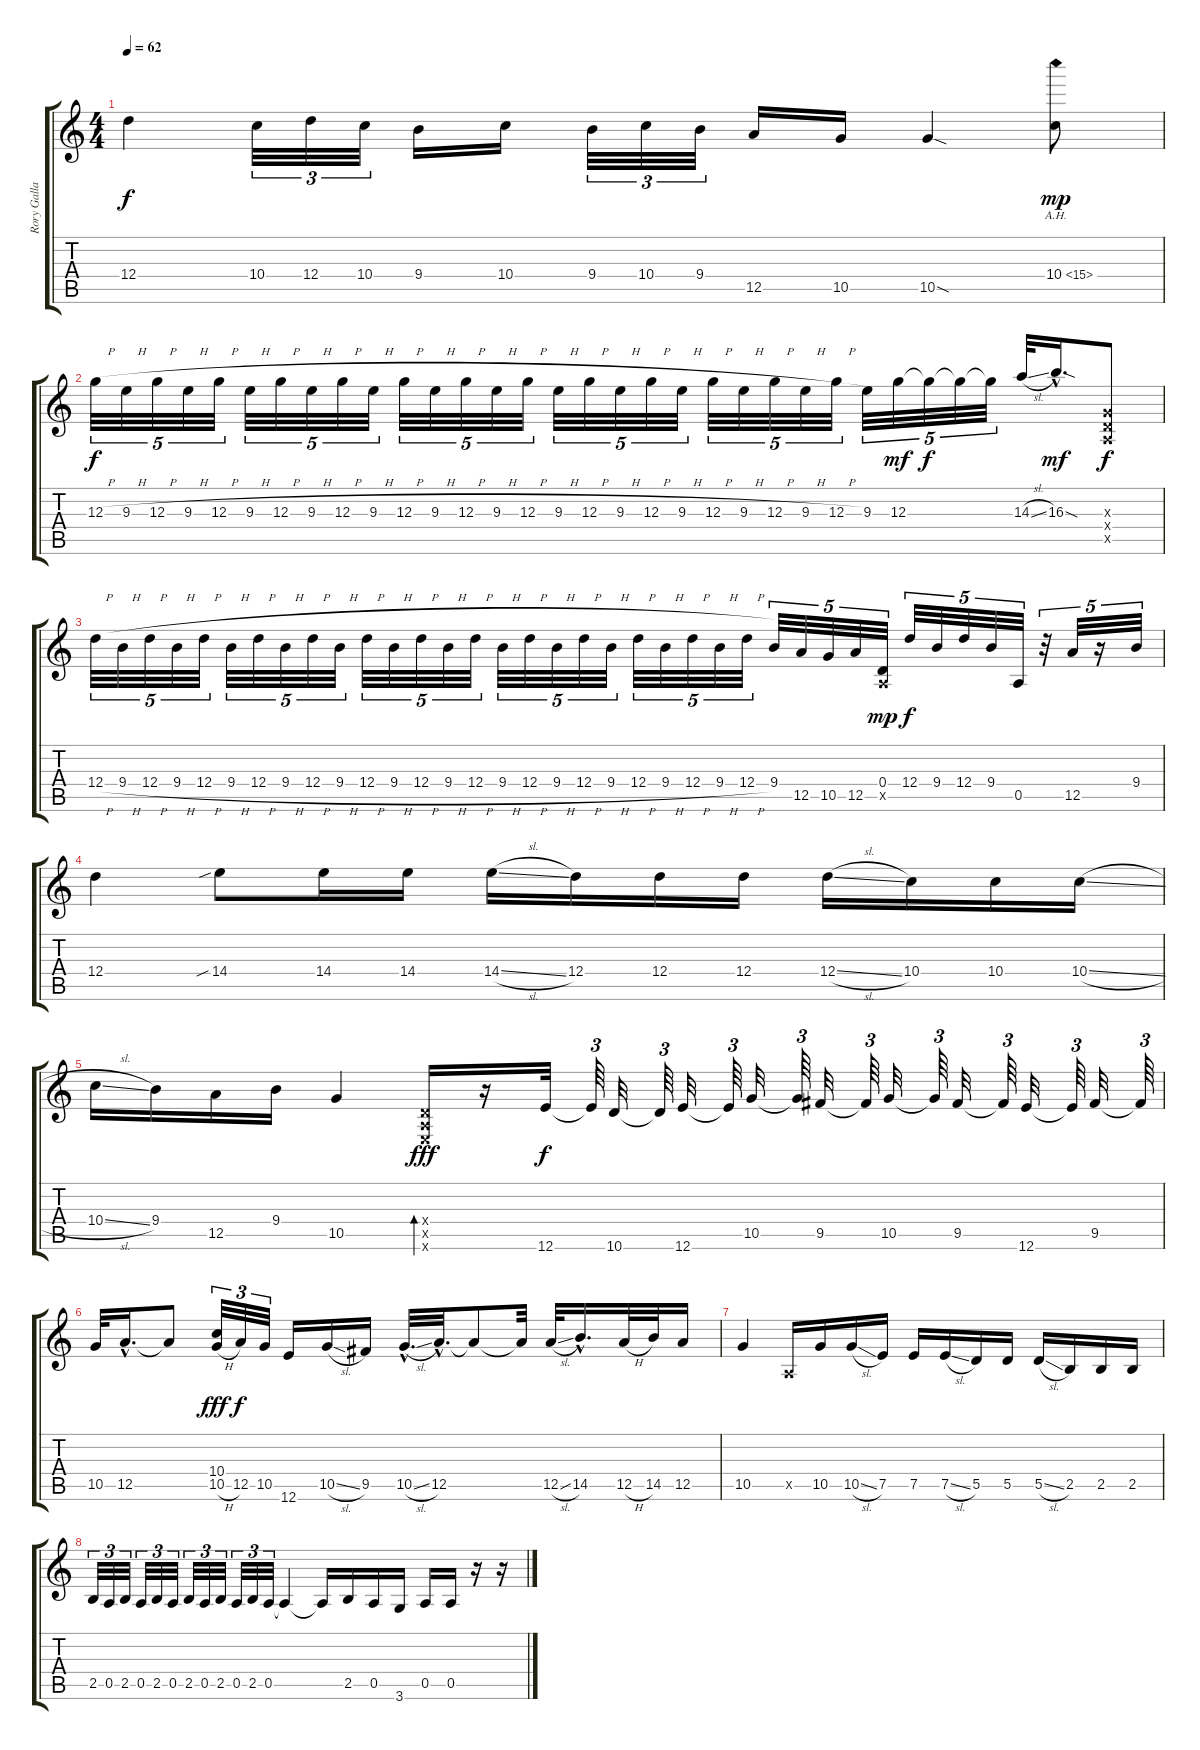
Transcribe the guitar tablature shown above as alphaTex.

\track ("Rory Gallagher" "Rory Galla") {instrument distortionguitar}
\staff {score tabs}
\tuning (E4 B3 G3 D3 A2 E2) {hide}
\ts (4 4)
\tempo 62
\clef g2
\ks c
12.4.4{dy f} 10.4.32{tu (3 2)} 12.4.32{tu (3 2)} 10.4.32{tu (3 2)} 9.4.16 10.4.16 9.4.32{tu (3 2)} 10.4.32{tu (3 2)} 9.4.32{tu (3 2)} 12.5.16 10.5.16 10.5{sod}.4 10.4{ah 5}.8{dy mp} |
12.3{h}.32{tu (5 4) dy f} 9.3{h}.32{tu (5 4)} 12.3{h}.32{tu (5 4)} 9.3{h}.32{tu (5 4)} 12.3{h}.32{tu (5 4)} 9.3{h}.32{tu (5 4)} 12.3{h}.32{tu (5 4)} 9.3{h}.32{tu (5 4)} 12.3{h}.32{tu (5 4)} 9.3{h}.32{tu (5 4)} 12.3{h}.32{tu (5 4)} 9.3{h}.32{tu (5 4)} 12.3{h}.32{tu (5 4)} 9.3{h}.32{tu (5 4)} 12.3{h}.32{tu (5 4)} 9.3{h}.32{tu (5 4)} 12.3{h}.32{tu (5 4)} 9.3{h}.32{tu (5 4)} 12.3{h}.32{tu (5 4)} 9.3{h}.32{tu (5 4)} 12.3{h}.32{tu (5 4)} 9.3{h}.32{tu (5 4)} 12.3{h}.32{tu (5 4)} 9.3{h}.32{tu (5 4)} 12.3{h}.32{tu (5 4)} 9.3.32{tu (5 4)} 12.3.32{tu (5 4) dy mf} 12.3{t}.32{tu (5 4) dy f} 12.3{t}.32{tu (5 4)} 12.3{t}.32{tu (5 4)} 14.3{sl}.32 16.3{sod hac}.16{d dy mf} (0.3{x} 0.4{x} 0.5{x}).8{dy f} |
12.4{h}.32{tu (5 4)} 9.4{h}.32{tu (5 4)} 12.4{h}.32{tu (5 4)} 9.4{h}.32{tu (5 4)} 12.4{h}.32{tu (5 4)} 9.4{h}.32{tu (5 4)} 12.4{h}.32{tu (5 4)} 9.4{h}.32{tu (5 4)} 12.4{h}.32{tu (5 4)} 9.4{h}.32{tu (5 4)} 12.4{h}.32{tu (5 4)} 9.4{h}.32{tu (5 4)} 12.4{h}.32{tu (5 4)} 9.4{h}.32{tu (5 4)} 12.4{h}.32{tu (5 4)} 9.4{h}.32{tu (5 4)} 12.4{h}.32{tu (5 4)} 9.4{h}.32{tu (5 4)} 12.4{h}.32{tu (5 4)} 9.4{h}.32{tu (5 4)} 12.4{h}.32{tu (5 4)} 9.4{h}.32{tu (5 4)} 12.4{h}.32{tu (5 4)} 9.4{h}.32{tu (5 4)} 12.4{h}.32{tu (5 4)} 9.4.32{tu (5 4)} 12.5.32{tu (5 4)} 10.5.32{tu (5 4)} 12.5.32{tu (5 4)} (0.4 0.5{x}).32{tu (5 4) dy mp} 12.4.32{tu (5 4) dy f} 9.4.32{tu (5 4)} 12.4.32{tu (5 4)} 9.4.32{tu (5 4)} 0.5.32{tu (5 4)} r.32{tu (5 4)} 12.5.32{tu (5 4)} r.16{tu (5 4)} 9.4.32{tu (5 4)} |
12.4.4 14.4{sib}.8 14.4.16 14.4.16 14.4{sl}.16 12.4.16 12.4.16 12.4.16 12.4{sl}.16 10.4.16 10.4.16 10.4{sl}.16 |
10.4{sl}.16 9.4.16 12.5.16 9.4.16 10.5.4 (0.4{x} 0.5{x} 0.6{x}).16{bd 30 dy fff} r.16 12.6.32{dy f} 12.6{t}.64{tu (3 2)} 10.6.32 10.6{t}.64{tu (3 2)} 12.6.32 12.6{t}.64{tu (3 2)} 10.5.32 10.5{t}.64{tu (3 2)} 9.5.32 9.5{t}.64{tu (3 2)} 10.5.32 10.5{t}.64{tu (3 2)} 9.5.32 9.5{t}.64{tu (3 2)} 12.6.32 12.6{t}.64{tu (3 2)} 9.5.32 9.5{t}.64{tu (3 2)} |
10.5.32 12.5{hac}.16{d} 12.5{t}.8 (10.4 10.5{h}).32{tu (3 2) dy fff} 12.5.32{tu (3 2) dy f} 10.5.32{tu (3 2)} 12.6.16 10.5{sl}.16 9.5.16 10.5{sl hac}.32{d} 12.5{hac}.32{d} 12.5{t}.8 12.5{t}.32 12.5{sl}.32 14.5{hac}.16{d} 12.5{h}.32 14.5.32 12.5.16 |
10.5.4 0.5{x}.16 10.5.16 10.5{sl}.16 7.5.16 7.5.16 7.5{sl}.16 5.5.16 5.5.16 5.5{sl}.16 2.5.16 2.5.16 2.5.16 |
2.5.32{tu (3 2)} 0.5.32{tu (3 2)} 2.5.32{tu (3 2)} 0.5.32{tu (3 2)} 2.5.32{tu (3 2)} 0.5.32{tu (3 2)} 2.5.32{tu (3 2)} 0.5.32{tu (3 2)} 2.5.32{tu (3 2)} 0.5.32{tu (3 2)} 2.5.32{tu (3 2)} 0.5.32{tu (3 2)} 0.5{t}.4 0.5{t}.16 2.5.16 0.5.16 3.6.16 0.5.16 0.5.16 r.16 r.16
